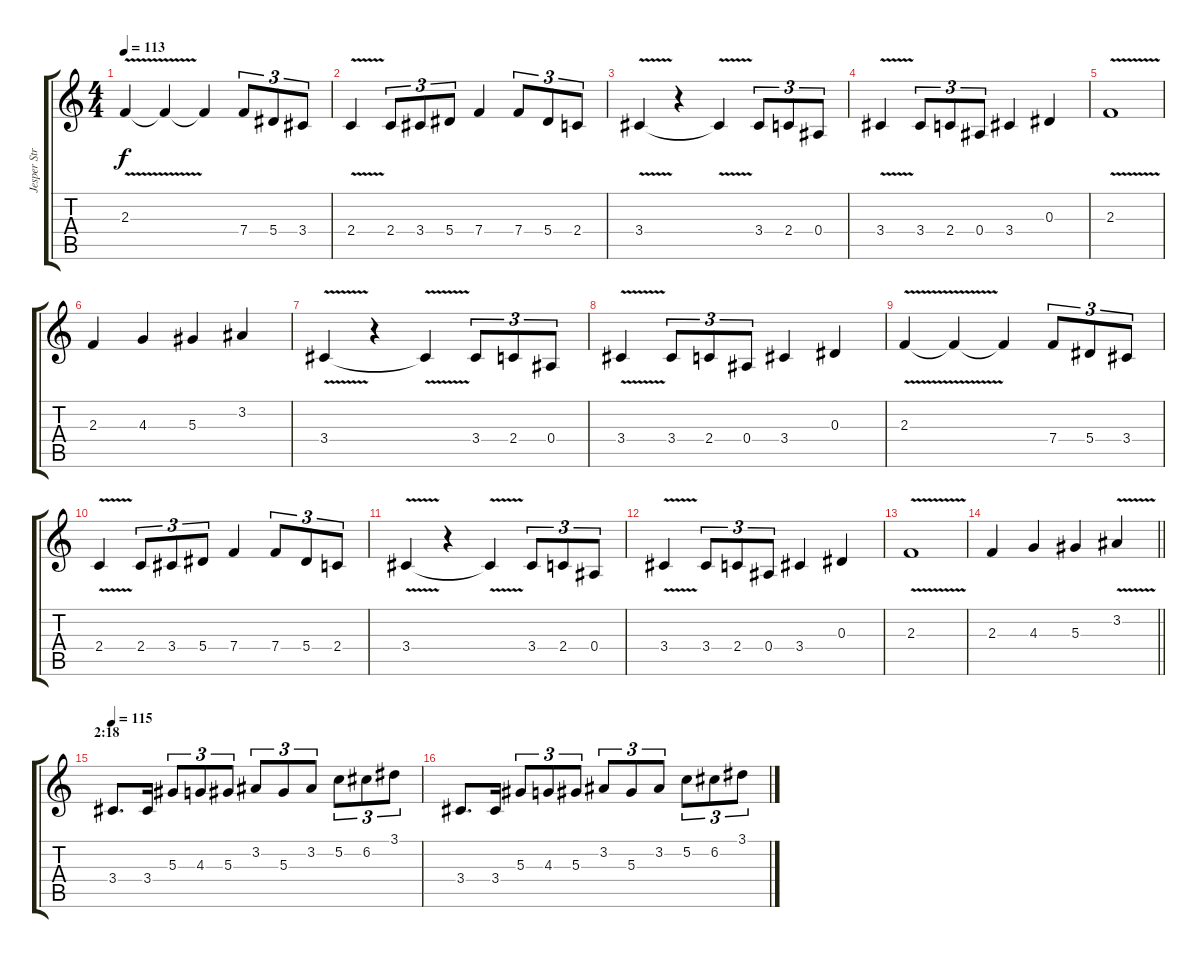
\track ("Jesper Strömblad" "Jesper Str") {instrument distortionguitar}
\staff {score tabs}
\tuning (C4 G3 Eb3 Bb2 F2 C2) {hide}
\ts (4 4)
\tempo 113
\clef g2
\ks c
2.3{v}.4{dy f} 2.3{t}.4 2.3{t}.4 7.4.8{tu (3 2)} 5.4.8{tu (3 2)} 3.4.8{tu (3 2)} |
2.4{v}.4 2.4.8{tu (3 2)} 3.4.8{tu (3 2)} 5.4.8{tu (3 2)} 7.4.4 7.4.8{tu (3 2)} 5.4.8{tu (3 2)} 2.4.8{tu (3 2)} |
3.4{v}.4 r.4 3.4{t}.4 3.4.8{tu (3 2)} 2.4.8{tu (3 2)} 0.4.8{tu (3 2)} |
3.4{v}.4 3.4.8{tu (3 2)} 2.4.8{tu (3 2)} 0.4.8{tu (3 2)} 3.4.4 0.3.4 |
2.3{v}.1 |
2.3.4 4.3.4 5.3.4 3.2.4 |
3.4{v}.4 r.4 3.4{t}.4 3.4.8{tu (3 2)} 2.4.8{tu (3 2)} 0.4.8{tu (3 2)} |
3.4{v}.4 3.4.8{tu (3 2)} 2.4.8{tu (3 2)} 0.4.8{tu (3 2)} 3.4.4 0.3.4 |
2.3{v}.4 2.3{t}.4 2.3{t}.4 7.4.8{tu (3 2)} 5.4.8{tu (3 2)} 3.4.8{tu (3 2)} |
2.4{v}.4 2.4.8{tu (3 2)} 3.4.8{tu (3 2)} 5.4.8{tu (3 2)} 7.4.4 7.4.8{tu (3 2)} 5.4.8{tu (3 2)} 2.4.8{tu (3 2)} |
3.4{v}.4 r.4 3.4{t}.4 3.4.8{tu (3 2)} 2.4.8{tu (3 2)} 0.4.8{tu (3 2)} |
3.4{v}.4 3.4.8{tu (3 2)} 2.4.8{tu (3 2)} 0.4.8{tu (3 2)} 3.4.4 0.3.4 |
2.3{v}.1 |
\barLineRight lightlight
2.3.4 4.3.4 5.3.4 3.2{v}.4 |
\section ("" "2:18")
\tempo 115
3.4.8{d} 3.4.16 5.3.8{tu (3 2)} 4.3.8{tu (3 2)} 5.3.8{tu (3 2)} 3.2.8{tu (3 2)} 5.3.8{tu (3 2)} 3.2.8{tu (3 2)} 5.2.8{tu (3 2)} 6.2.8{tu (3 2)} 3.1.8{tu (3 2)} |
3.4.8{d} 3.4.16 5.3.8{tu (3 2)} 4.3.8{tu (3 2)} 5.3.8{tu (3 2)} 3.2.8{tu (3 2)} 5.3.8{tu (3 2)} 3.2.8{tu (3 2)} 5.2.8{tu (3 2)} 6.2.8{tu (3 2)} 3.1.8{tu (3 2)}
